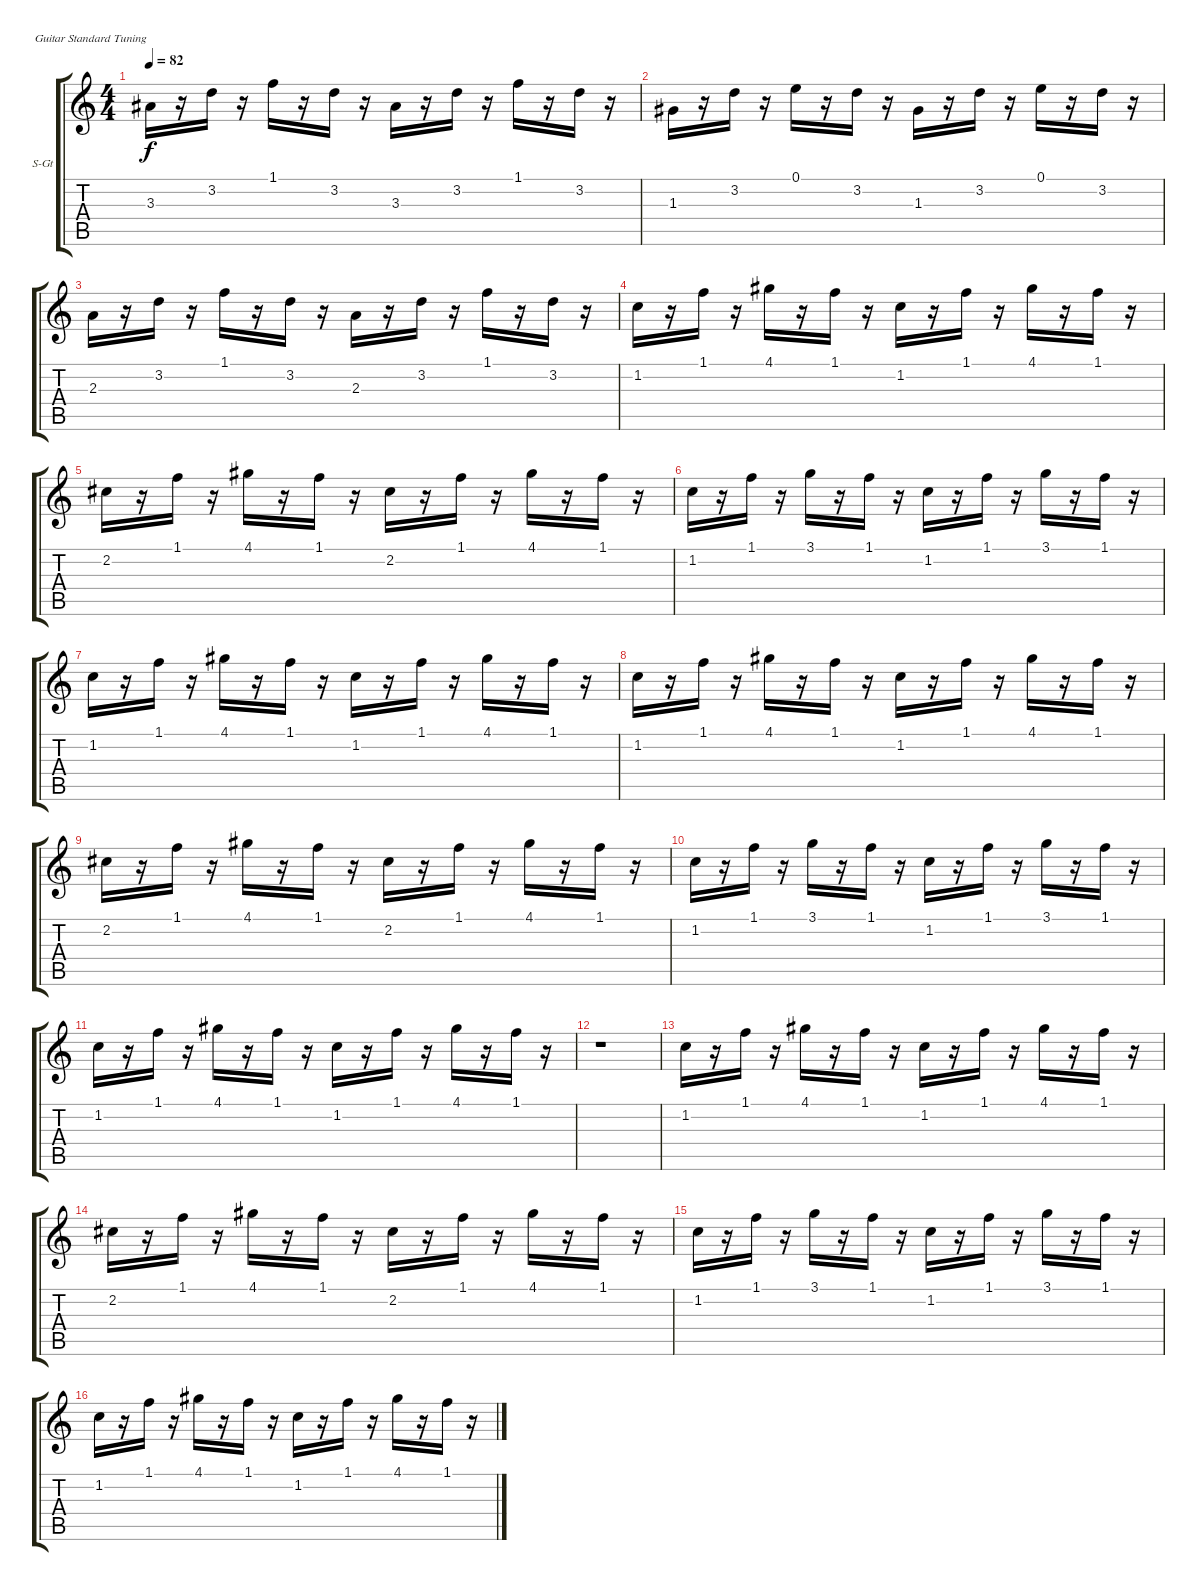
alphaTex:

\bracketExtendMode groupsimilarinstruments
\firstSystemTrackNameOrientation horizontal
\otherSystemsTrackNameOrientation horizontal
\track ("pizz" "S-Gt") {instrument pizzicatostrings}
\staff {score tabs}
\tuning (E4 B3 G3 D3 A2 E2)
\displaytranspose 12
\ts (4 4)
\tempo 82
\clef g2
\ks c
3.3.16{dy f} r.16 3.2.16 r.16 1.1.16 r.16 3.2.16 r.16 3.3.16 r.16 3.2.16 r.16 1.1.16 r.16 3.2.16 r.16 |
1.3.16 r.16 3.2.16 r.16 0.1.16 r.16 3.2.16 r.16 1.3.16 r.16 3.2.16 r.16 0.1.16 r.16 3.2.16 r.16 |
2.3.16 r.16 3.2.16 r.16 1.1.16 r.16 3.2.16 r.16 2.3.16 r.16 3.2.16 r.16 1.1.16 r.16 3.2.16 r.16 |
1.2.16 r.16 1.1.16 r.16 4.1.16 r.16 1.1.16 r.16 1.2.16 r.16 1.1.16 r.16 4.1.16 r.16 1.1.16 r.16 |
2.2.16 r.16 1.1.16 r.16 4.1.16 r.16 1.1.16 r.16 2.2.16 r.16 1.1.16 r.16 4.1.16 r.16 1.1.16 r.16 |
1.2.16 r.16 1.1.16 r.16 3.1.16 r.16 1.1.16 r.16 1.2.16 r.16 1.1.16 r.16 3.1.16 r.16 1.1.16 r.16 |
1.2.16 r.16 1.1.16 r.16 4.1.16 r.16 1.1.16 r.16 1.2.16 r.16 1.1.16 r.16 4.1.16 r.16 1.1.16 r.16 |
1.2.16 r.16 1.1.16 r.16 4.1.16 r.16 1.1.16 r.16 1.2.16 r.16 1.1.16 r.16 4.1.16 r.16 1.1.16 r.16 |
2.2.16 r.16 1.1.16 r.16 4.1.16 r.16 1.1.16 r.16 2.2.16 r.16 1.1.16 r.16 4.1.16 r.16 1.1.16 r.16 |
1.2.16 r.16 1.1.16 r.16 3.1.16 r.16 1.1.16 r.16 1.2.16 r.16 1.1.16 r.16 3.1.16 r.16 1.1.16 r.16 |
1.2.16 r.16 1.1.16 r.16 4.1.16 r.16 1.1.16 r.16 1.2.16 r.16 1.1.16 r.16 4.1.16 r.16 1.1.16 r.16 |
r.1 |
1.2.16 r.16 1.1.16 r.16 4.1.16 r.16 1.1.16 r.16 1.2.16 r.16 1.1.16 r.16 4.1.16 r.16 1.1.16 r.16 |
2.2.16 r.16 1.1.16 r.16 4.1.16 r.16 1.1.16 r.16 2.2.16 r.16 1.1.16 r.16 4.1.16 r.16 1.1.16 r.16 |
1.2.16 r.16 1.1.16 r.16 3.1.16 r.16 1.1.16 r.16 1.2.16 r.16 1.1.16 r.16 3.1.16 r.16 1.1.16 r.16 |
1.2.16 r.16 1.1.16 r.16 4.1.16 r.16 1.1.16 r.16 1.2.16 r.16 1.1.16 r.16 4.1.16 r.16 1.1.16 r.16
